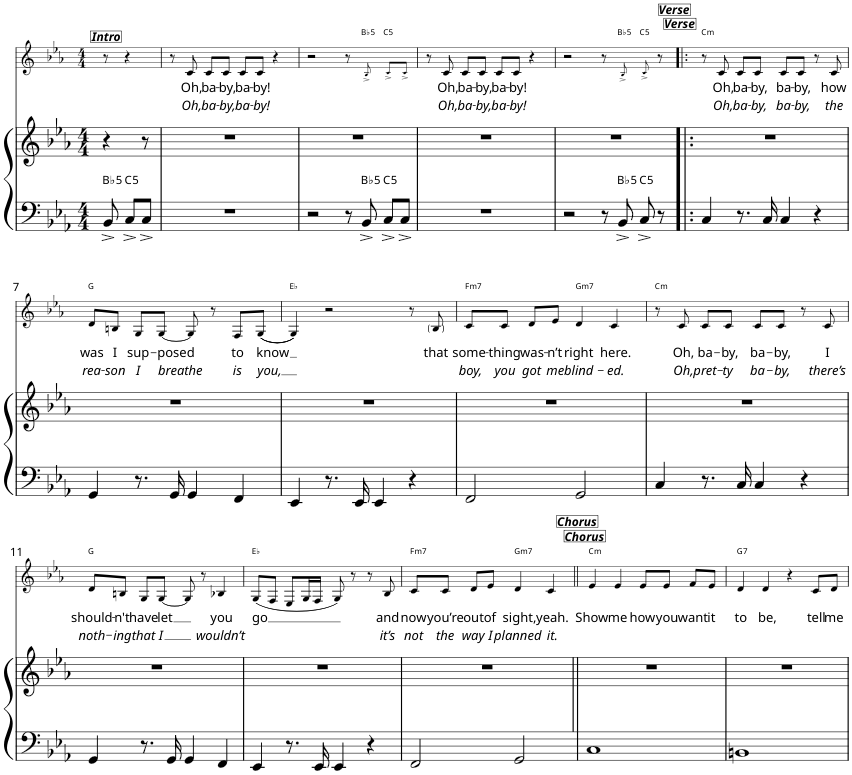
**kern	**kern	**harte	**kern	**text	**text	**harte
*part2	*part2	*part2	*part1	*part1	*part1	*part1
*staff3	*staff2	*	*staff1	*staff1	*staff1	*
*I"Piano	*	*	*I"Voice	*	*	*
*I'Pno	*	*	*	*	*	*
*	*	*	*stria5	*	*	*
*clefF4	*clefG2	*	*clefG2	*	*	*
*k[b-e-a-]	*k[b-e-a-]	*	*k[b-e-a-]	*	*	*
*M4/4	*M4/4	*	*M4/4	*	*	*
=1	=1	=1	=1	=1	=1	=1
!	!	!LO:H:kt=5	!LO:TX:a:Bi:t=Intro	!	!	!
*	*^	*	*	*	*	*
8BB-^/	4r	8ryy	Bb:(1,5)	8r	.	.	.
!	!	!	!LO:H:kt=5	!	!	!	!
8C^/L	.	4ryy	C:(1,5)	4r	.	.	.
8C^/J	8r	.	.	.	.	.	.
*	*v	*v	*	*	*	*	*
=2	=2	=2	=2	=2	=2	=2
1r	1r	.	8r	.	.	.
!	!	!	!	!LO:LY:b	!LO:LY:b	!
.	.	.	8c/	Oh,	Oh,	.
!	!	!	!	!LO:LY:b	!LO:LY:b	!
.	.	.	8c/L	ba-	ba-	.
!	!	!	!	!LO:LY:b	!LO:LY:b	!
.	.	.	8c/J	-by,	-by,	.
!	!	!	!	!LO:LY:b	!LO:LY:b	!
.	.	.	8c/L	ba-	ba-	.
!	!	!	!	!LO:LY:b	!LO:LY:b	!
.	.	.	8c/J	-by!	-by!	.
.	.	.	4r	.	.	.
=3	=3	=3	=3	=3	=3	=3
*	*^	*	*	*	*	*
*	*	*^	*	*	*	*	*
2r	1r	2ryy	2.ryy	.	2r	.	.	.
8r	.	8ryy	.	.	8r	.	.	.
!	!	!	!	!LO:H:kt=5	!	!	!	!LO:H:kt=5
8BB-^/	.	4.ryy	.	Bb:(1,5)	8B-^!/	.	.	Bb:(1,5)
!	!	!	!	!LO:H:kt=5	!	!	!	!LO:H:kt=5
8C^/L	.	.	4ryy	C:(1,5)	8c^!/L	.	.	C:(1,5)
8C^/J	.	.	.	.	8c^!/J	.	.	.
*	*v	*v	*v	*	*	*	*	*
=4	=4	=4	=4	=4	=4	=4
1r	1r	.	8r	.	.	.
!	!	!	!	!LO:LY:b	!LO:LY:b	!
.	.	.	8c/	Oh,	Oh,	.
!	!	!	!	!LO:LY:b	!LO:LY:b	!
.	.	.	8c/L	ba-	ba-	.
!	!	!	!	!LO:LY:b	!LO:LY:b	!
.	.	.	8c/J	-by,	-by,	.
!	!	!	!	!LO:LY:b	!LO:LY:b	!
.	.	.	8c/L	ba-	ba-	.
!	!	!	!	!LO:LY:b	!LO:LY:b	!
.	.	.	8c/J	-by!	-by!	.
.	.	.	4r	.	.	.
=5	=5	=5	=5	=5	=5	=5
*	*^	*	*	*	*	*
*	*	*^	*	*	*	*	*
2r	1r	2ryy	2.ryy	.	2r	.	.	.
8r	.	8ryy	.	.	8r	.	.	.
!	!	!	!	!LO:H:kt=5	!	!	!	!LO:H:kt=5
8BB-^/	.	4.ryy	.	Bb:(1,5)	8B-^!/	.	.	Bb:(1,5)
!	!	!	!	!LO:H:kt=5	!	!	!	!LO:H:kt=5
8C^/	.	.	4ryy	C:(1,5)	8c^!/	.	.	C:(1,5)
8r	.	.	.	.	8r	.	.	.
=6!|:	=6!|:	=6!|:	=6!|:	=6!|:	=6!|:	=6!|:	=6!|:	=6!|:
!	!	!	!	!	!LO:TX:a:Bi:t=Verse	!	!	!
!	!	!	!	!	!LO:TX:a:Bi:t=Verse	!	!	!LO:H:kt=m
*	*v	*v	*v	*	*	*	*	*
4C/	1r	.	8r	.	.	C:min
!	!	!	!	!LO:LY:b	!LO:LY:b	!
.	.	.	8c/	Oh,	Oh,	.
!	!	!	!	!LO:LY:b	!LO:LY:b	!
8.r	.	.	8c/L	ba-	ba-	.
!	!	!	!	!LO:LY:b	!LO:LY:b	!
.	.	.	8c/J	-by,	-by,	.
16C/	.	.	.	.	.	.
!	!	!	!	!LO:LY:b	!LO:LY:b	!
4C/	.	.	8c/L	ba-	ba-	.
!	!	!	!	!LO:LY:b	!LO:LY:b	!
.	.	.	8c/J	-by,	-by,	.
4r	.	.	8r	.	.	.
!	!	!	!	!LO:LY:b	!LO:LY:b	!
.	.	.	8c/	how	the	.
!!LO:LB:g=z
=7	=7	=7	=7	=7	=7	=7
!	!	!	!	!LO:LY:b	!LO:LY:b	!
4GG/	1r	.	8d/L	was	rea-	G:maj
!	!	!	!	!LO:LY:b	!LO:LY:b	!
.	.	.	8Bn/J	I	-son	.
!	!	!	!	!LO:LY:b	!LO:LY:b	!
8.r	.	.	8G/L	sup-	I	.
!	!	!	!	!LO:LY:b	!LO:LY:b	!
.	.	.	[8G/J	-posed	breathe	.
16GG/	.	.	.	.	.	.
4GG/	.	.	8G/]	.	.	.
.	.	.	8r	.	.	.
!	!	!	!	!LO:LY:b	!LO:LY:b	!
4FF/	.	.	8F/L	to	is	.
!	!	!	!	!LO:LY:b	!LO:LY:b	!
.	.	.	((8G/J	know	you,	.
=8	=8	=8	=8	=8	=8	=8
4EE-/	1r	.	4G/))	.	.	Eb:maj
8.r	.	.	2r	.	.	.
16EE-/	.	.	.	.	.	.
4EE-/	.	.	.	.	.	.
4r	.	.	8r	.	.	.
!	!	!	!	!LO:LY:b	!	!
.	.	.	8B-/	that	.	.
=9	=9	=9	=9	=9	=9	=9
!	!	!	!	!LO:LY:b	!LO:LY:b	!LO:H:kt=m7
2FF/	1r	.	8c/L	some-	boy,	F:min7
!	!	!	!	!LO:LY:b	!LO:LY:b	!
.	.	.	8c/J	-thing	you	.
!	!	!	!	!LO:LY:b	!LO:LY:b	!
.	.	.	8d/L	was-	got	.
!	!	!	!	!LO:LY:b	!LO:LY:b	!
.	.	.	8e-/J	-n’t	me	.
!	!	!	!	!LO:LY:b	!LO:LY:b	!LO:H:kt=m7
2GG/	.	.	4d/	right	blind-	G:min7
!	!	!	!	!LO:LY:b	!LO:LY:b	!
.	.	.	4c/	here.	-ed.	.
=10	=10	=10	=10	=10	=10	=10
!	!	!	!	!	!	!LO:H:kt=m
4C/	1r	.	8r	.	.	C:min
!	!	!	!	!LO:LY:b	!LO:LY:b	!
.	.	.	8c/	Oh,	Oh,	.
!	!	!	!	!LO:LY:b	!LO:LY:b	!
8.r	.	.	8c/L	ba-	pret-	.
!	!	!	!	!LO:LY:b	!LO:LY:b	!
.	.	.	8c/J	-by,	-ty	.
16C/	.	.	.	.	.	.
!	!	!	!	!LO:LY:b	!LO:LY:b	!
4C/	.	.	8c/L	ba-	ba-	.
!	!	!	!	!LO:LY:b	!LO:LY:b	!
.	.	.	8c/J	-by,	-by,	.
4r	.	.	8r	.	.	.
!	!	!	!	!LO:LY:b	!LO:LY:b	!
.	.	.	8c/	I	there’s	.
!!LO:LB:g=z
=11	=11	=11	=11	=11	=11	=11
!	!	!	!	!LO:LY:b	!LO:LY:b	!
4GG/	1r	.	8d/L	should-	noth-	G:maj
!	!	!	!	!LO:LY:b	!LO:LY:b	!
.	.	.	8Bn/J	-n't	-ing	.
!	!	!	!	!LO:LY:b	!LO:LY:b	!
8.r	.	.	8G/L	have	that	.
!	!	!	!	!LO:LY:b	!LO:LY:b	!
.	.	.	[8G/J	let	I	.
16GG/	.	.	.	.	.	.
4GG/	.	.	8G/]	.	.	.
.	.	.	8r	.	.	.
!	!	!	!	!LO:LY:b	!LO:LY:b	!
4FF/	.	.	4B-X/	you	wouldn’t	.
=12	=12	=12	=12	=12	=12	=12
!	!	!	!	!LO:LY:b	!	!
4EE-/	1r	.	(8G/L	go	.	Eb:maj
.	.	.	8F/J	.	.	.
8.r	.	.	8E-/L	.	.	.
.	.	.	16G/L	.	.	.
16EE-/	.	.	16F/JJ	.	.	.
4EE-/	.	.	8G/)	.	.	.
.	.	.	8r	.	.	.
4r	.	.	8r	.	.	.
!	!	!	!	!LO:LY:b	!LO:LY:b	!
.	.	.	8B-/	and	it’s	.
=13	=13	=13	=13	=13	=13	=13
!	!	!	!	!LO:LY:b	!LO:LY:b	!LO:H:kt=m7
2FF/	1r	.	8c/L	now	not	F:min7
!	!	!	!	!LO:LY:b	!LO:LY:b	!
.	.	.	8c/J	you’re	the	.
!	!	!	!	!LO:LY:b	!LO:LY:b	!
.	.	.	8d/L	out	way	.
!	!	!	!	!LO:LY:b	!LO:LY:b	!
.	.	.	8e-/J	of	I	.
!	!	!	!	!LO:LY:b	!LO:LY:b	!LO:H:kt=m7
2GG/	.	.	4d/	sight,	planned	G:min7
!	!	!	!	!LO:LY:b	!LO:LY:b	!
.	.	.	4c/	yeah.	it.	.
=14||	=14||	=14||	=14||	=14||	=14||	=14||
!	!	!	!LO:TX:a:Bi:t=Chorus	!	!	!
!	!	!	!LO:TX:a:Bi:t=Chorus	!	!	!
!	!	!	!	!LO:LY:b	!	!LO:H:kt=m
1C	1r	.	4e-/	Show	.	C:min
!	!	!	!	!LO:LY:b	!	!
.	.	.	4e-/	me	.	.
!	!	!	!	!LO:LY:b	!	!
.	.	.	8e-/L	how	.	.
!	!	!	!	!LO:LY:b	!	!
.	.	.	8e-/J	you	.	.
!	!	!	!	!LO:LY:b	!	!
.	.	.	8f/L	want	.	.
!	!	!	!	!LO:LY:b	!	!
.	.	.	8e-/J	it	.	.
=15	=15	=15	=15	=15	=15	=15
!	!	!	!	!LO:LY:b	!	!LO:H:kt=7
1BBn	1r	.	4d/	to	.	G:7
!	!	!	!	!LO:LY:b	!	!
.	.	.	4d/	be,	.	.
.	.	.	4r	.	.	.
!	!	!	!	!LO:LY:b	!	!
.	.	.	8c/L	tell	.	.
!	!	!	!	!LO:LY:b	!	!
.	.	.	8d/J	me	.	.
=	=	=	=	=	=	=
*-	*-	*-	*-	*-	*-	*-
